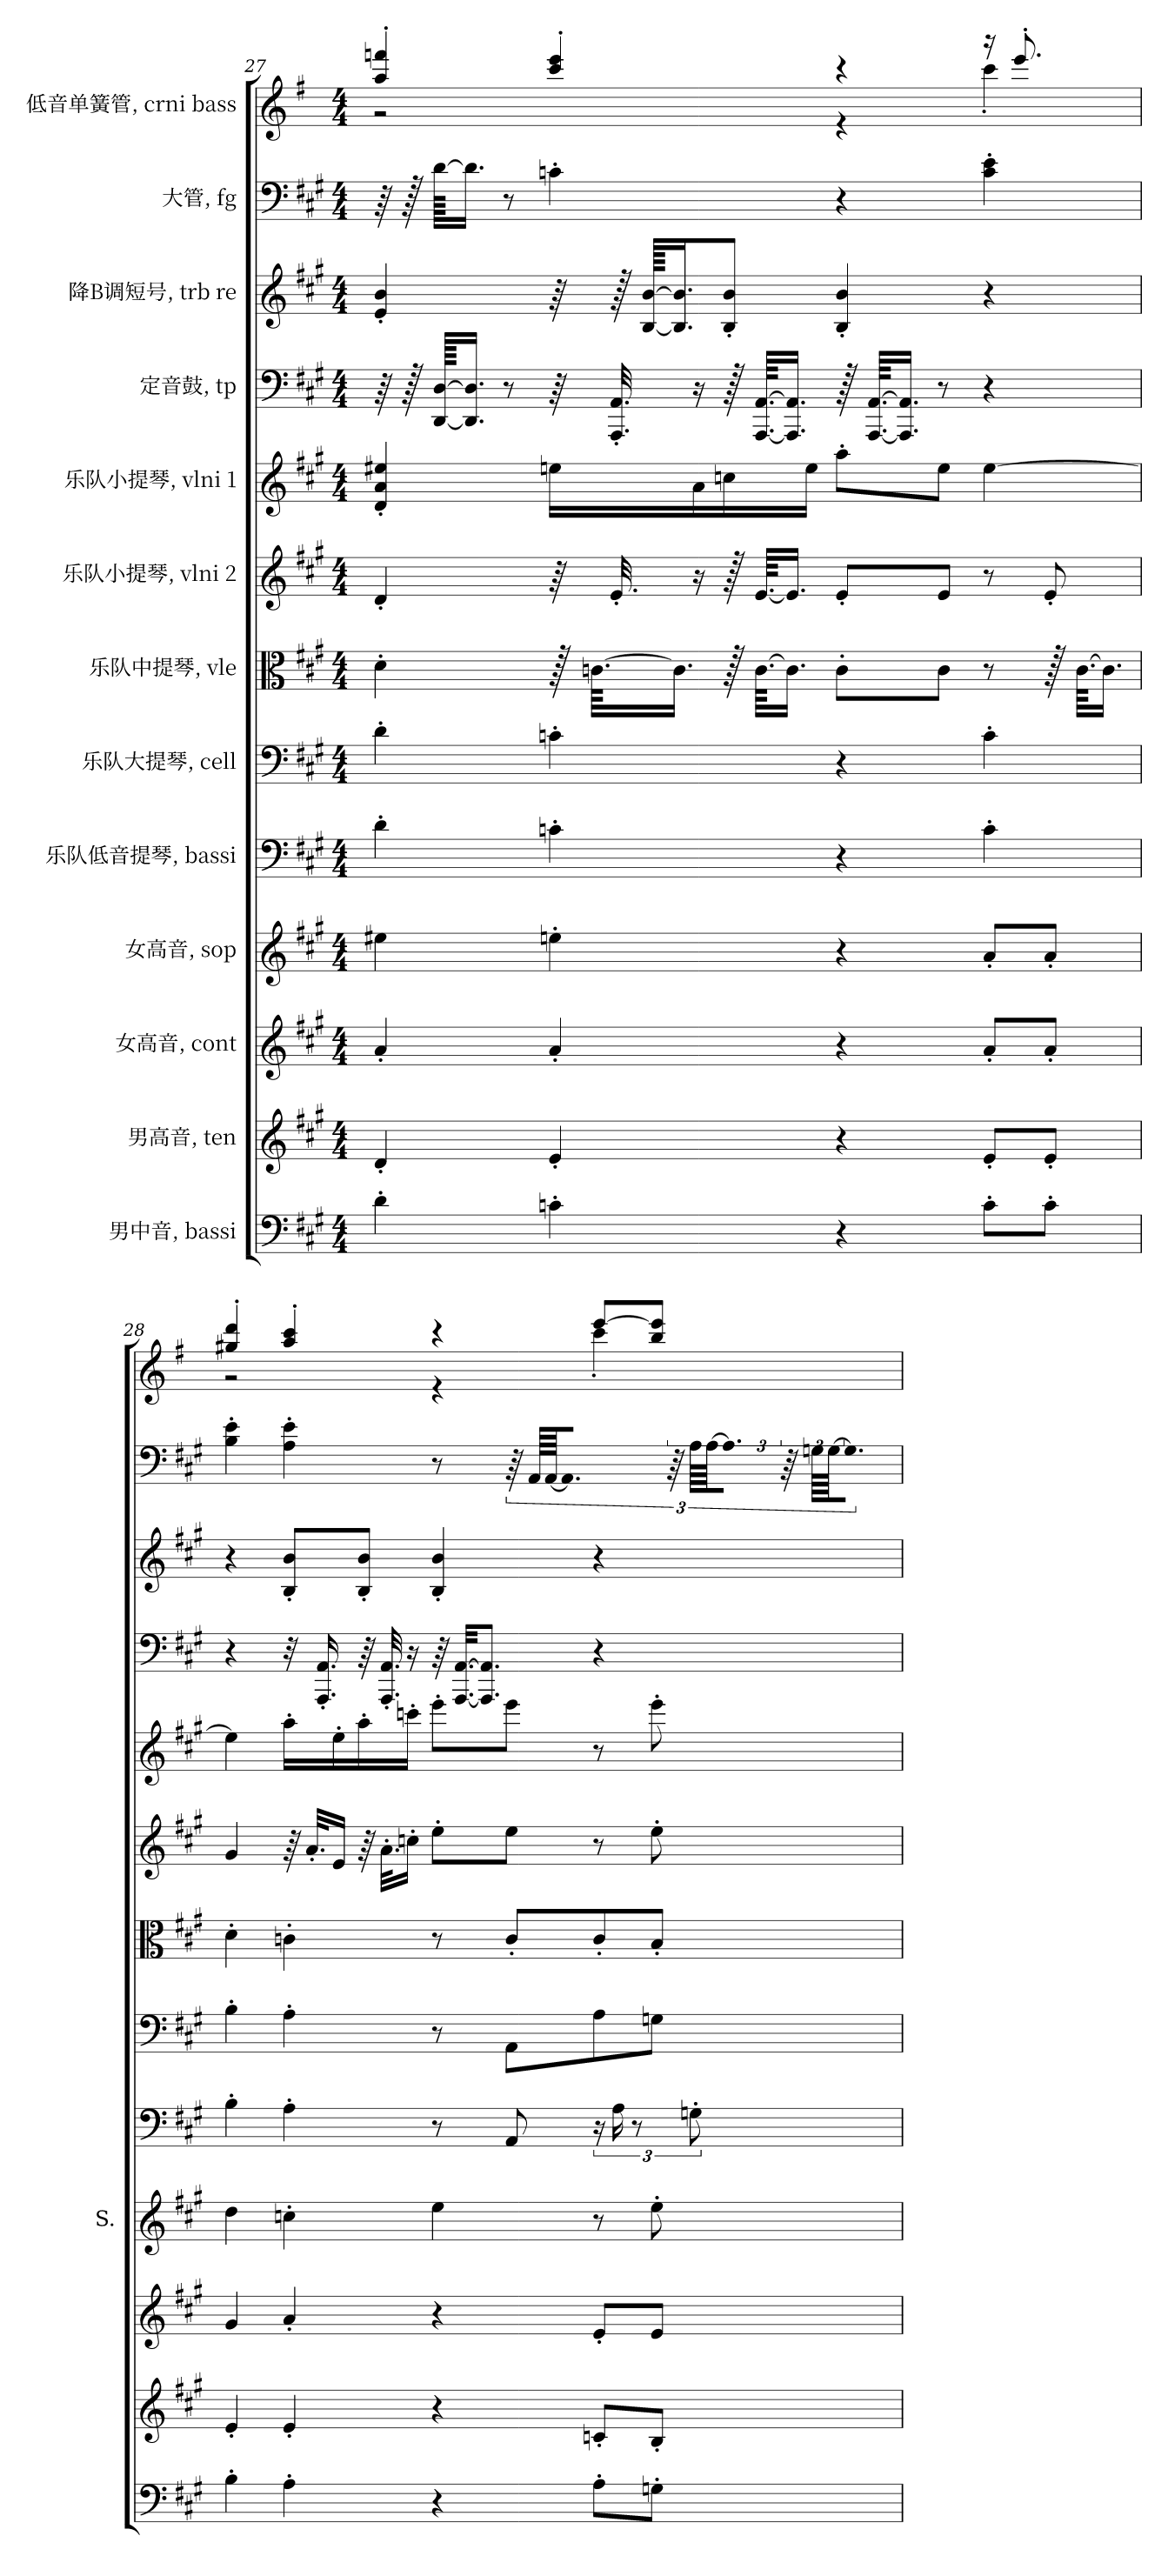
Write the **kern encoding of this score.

**kern	**kern	**kern	**kern	**kern	**kern	**kern	**kern	**kern	**kern	**kern	**kern	**kern
*part13	*part12	*part11	*part10	*part9	*part8	*part7	*part6	*part5	*part4	*part3	*part2	*part1
*staff13	*staff12	*staff11	*staff10	*staff9	*staff8	*staff7	*staff6	*staff5	*staff4	*staff3	*staff2	*staff1
*I"男中音, bassi	*I"男高音, ten	*I"女高音, cont	*I"女高音, sop	*I"乐队低音提琴, bassi	*I"乐队大提琴, cell	*I"乐队中提琴, vle	*I"乐队小提琴, vlni 2	*I"乐队小提琴, vlni 1	*I"定音鼓, tp	*I"降B调短号, trb re	*I"大管, fg	*I"低音单簧管, crni bass
*	*	*	*I'S.	*	*	*	*	*	*	*	*	*
!!LO:PB:g=z
*clefF4	*clefG2	*clefG2	*clefG2	*clefF4	*clefF4	*clefC3	*clefG2	*clefG2	*clefF4	*clefG2	*clefF4	*clefG2
*	*	*	*	*ITrd7c12	*	*	*	*	*	*ITrd1c2	*	*ITrd8c14
*k[f#c#g#]	*k[f#c#g#]	*k[f#c#g#]	*k[f#c#g#]	*k[f#c#g#]	*k[f#c#g#]	*k[f#c#g#]	*k[f#c#g#]	*k[f#c#g#]	*k[f#c#g#]	*k[f#]	*k[f#c#g#]	*k[f#]
*M4/4	*M4/4	*M4/4	*M4/4	*M4/4	*M4/4	*M4/4	*M4/4	*M4/4	*M4/4	*M4/4	*M4/4	*M4/4
=27	=27	=27	=27	=27	=27	=27	=27	=27	=27	=27	=27	=27
*	*	*	*	*	*	*	*	*	*	*	*	*^
4d'\	4d'/	4a'/	4ee#X\	4D'\	4d'\	4d'\	4d'/	4d/' 4a/' 4ee#X/'	64r	4d/' 4a/'	64r	4a/' 4ffn/'	2r
.	.	.	.	.	.	.	.	.	128r	.	128r	.	.
.	.	.	.	.	.	.	.	.	[128DD/ [128D/KKKLL	.	[128d\KKKLL	.	.
.	.	.	.	.	.	.	.	.	16.DD/] 16.D/]JJ	.	16.d\JJ]	.	.
.	.	.	.	.	.	.	.	.	8r	.	8r	.	.
4cn'\	4e'/	4a'/	4een'\	4Cn'\	4cn'\	128r	64r	16een\LL	64r	64r	4cn'\	4cc/' 4ee/'	.
.	.	.	.	.	.	[64.cn\KKLL	.	.	.	.	.	.	.
.	.	.	.	.	.	.	32.e'/	.	32.AAA/' 32.AA/'	128r	.	.	.
.	.	.	.	.	.	.	.	.	.	[128A/ [128a/KKKLL	.	.	.
.	.	.	.	.	.	16.c\JJ]	.	.	.	16.A/] 16.a/]J	.	.	.
.	.	.	.	.	.	.	16r	16a\	16r	.	.	.	.
.	.	.	.	.	.	128r	128r	16ccn\	128r	8A/' 8a/'J	.	.	.
.	.	.	.	.	.	[64.c\KKLL	[64.e/KKLL	.	[64.AAA/ [64.AA/KKLL	.	.	.	.
.	.	.	.	.	.	16.c\JJ]	16.e/JJ]	.	16.AAA/] 16.AA/]JJ	.	.	.	.
.	.	.	.	.	.	.	.	16ee\JJ	.	.	.	.	.
4r	4r	4r	4r	4r	4r	8c'\L	8e'/L	8aa'\L	128r	4A/' 4a/'	4r	4r	4r
.	.	.	.	.	.	.	.	.	[64.AAA/ [64.AA/KKLL	.	.	.	.
.	.	.	.	.	.	.	.	.	16.AAA/] 16.AA/]JJ	.	.	.	.
.	.	.	.	.	.	8c\J	8e/J	8ee\J	8r	.	.	.	.
8c'\L	8e'/L	8a'/L	8a'/L	4C'\	4c'\	8r	8r	[4ee\	4r	4r	4c\' 4e\'	16r	4cc'\
.	.	.	.	.	.	.	.	.	.	.	.	8.ee'/	.
8c'\J	8e'/J	8a'/J	8a'/J	.	.	128r	8e'/	.	.	.	.	.	.
.	.	.	.	.	.	[64.c\KKLL	.	.	.	.	.	.	.
.	.	.	.	.	.	16.c\JJ]	.	.	.	.	.	.	.
!!LO:PB:g=z	!!
=28	=28	=28	=28	=28	=28	=28	=28	=28	=28	=28	=28	=28	=28
4B'\	4e'/	4g#/	4dd\	4BB'\	4B'\	4d'\	4g#/	4ee\]	4r	4r	4B\' 4e\'	4g#X/' 4dd/'	2r
4A'\	4e'/	4a'/	4ccn'\	4AA'\	4A'\	4cn'\	64r	16aa'\LL	32r	8A/' 8a/'L	4A\' 4e\'	4a/' 4cc/'	.
.	.	.	.	.	.	.	32.a'/KLL	.	.	.	.	.	.
.	.	.	.	.	.	.	.	.	16.AAA/' 16.AA/'	.	.	.	.
.	.	.	.	.	.	.	16e/JJ	16ee'\	.	.	.	.	.
.	.	.	.	.	.	.	64r	16aa'\	64r	8A/' 8a/'J	.	.	.
.	.	.	.	.	.	.	32.a'\KLL	.	32.AAA/' 32.AA/'	.	.	.	.
.	.	.	.	.	.	.	16ccn'\JJ	16cccn'\JJ	16r	.	.	.	.
4r	4r	4r	4ee\	8r	8r	8r	8ee'\L	8eee'\L	64r	4A/' 4a/'	8r	4r	4r
.	.	.	.	.	.	.	.	.	[32.AAA/ [32.AA/KKL	.	.	.	.
.	.	.	.	.	.	.	.	.	8.AAA/] 8.AA/]J	.	.	.	.
.	.	.	.	8AAA/	8AA\L	8c'/L	8ee\J	8eee\J	.	.	96r	.	.
.	.	.	.	.	.	.	.	.	.	.	96AA/LLLL	.	.
.	.	.	.	.	.	.	.	.	.	.	[96AA/JJ	.	.
.	.	.	.	.	.	.	.	.	.	.	16.AA/JJ]	.	.
8A'\L	8cn'/L	8e'/L	8r	24r	8A\	8c'/	8r	8r	4r	4r	96r	[8ee/L	4cc'\
.	.	.	.	.	.	.	.	.	.	.	96A\LLLL	.	.
.	.	.	.	.	.	.	.	.	.	.	[96A\JJ	.	.
.	.	.	.	.	.	.	.	.	.	.	16.A\JJ]	.	.
.	.	.	.	24AA\	.	.	.	.	.	.	.	.	.
.	.	.	.	12r	.	.	.	.	.	.	.	.	.
8Gn'\J	8B'/J	8e/J	8ee'\	.	8Gn\J	8B'/J	8ee'\	8eee'\	.	.	96r	8b/ 8ee/]J	.
.	.	.	.	.	.	.	.	.	.	.	96Gn\LLLL	.	.
.	.	.	.	.	.	.	.	.	.	.	[96G\JJ	.	.
.	.	.	.	.	.	.	.	.	.	.	16.G\JJ]	.	.
.	.	.	.	12GGn'\	.	.	.	.	.	.	.	.	.
*	*	*	*	*	*	*	*	*	*	*	*	*v	*v
=	=	=	=	=	=	=	=	=	=	=	=	=
*-	*-	*-	*-	*-	*-	*-	*-	*-	*-	*-	*-	*-
